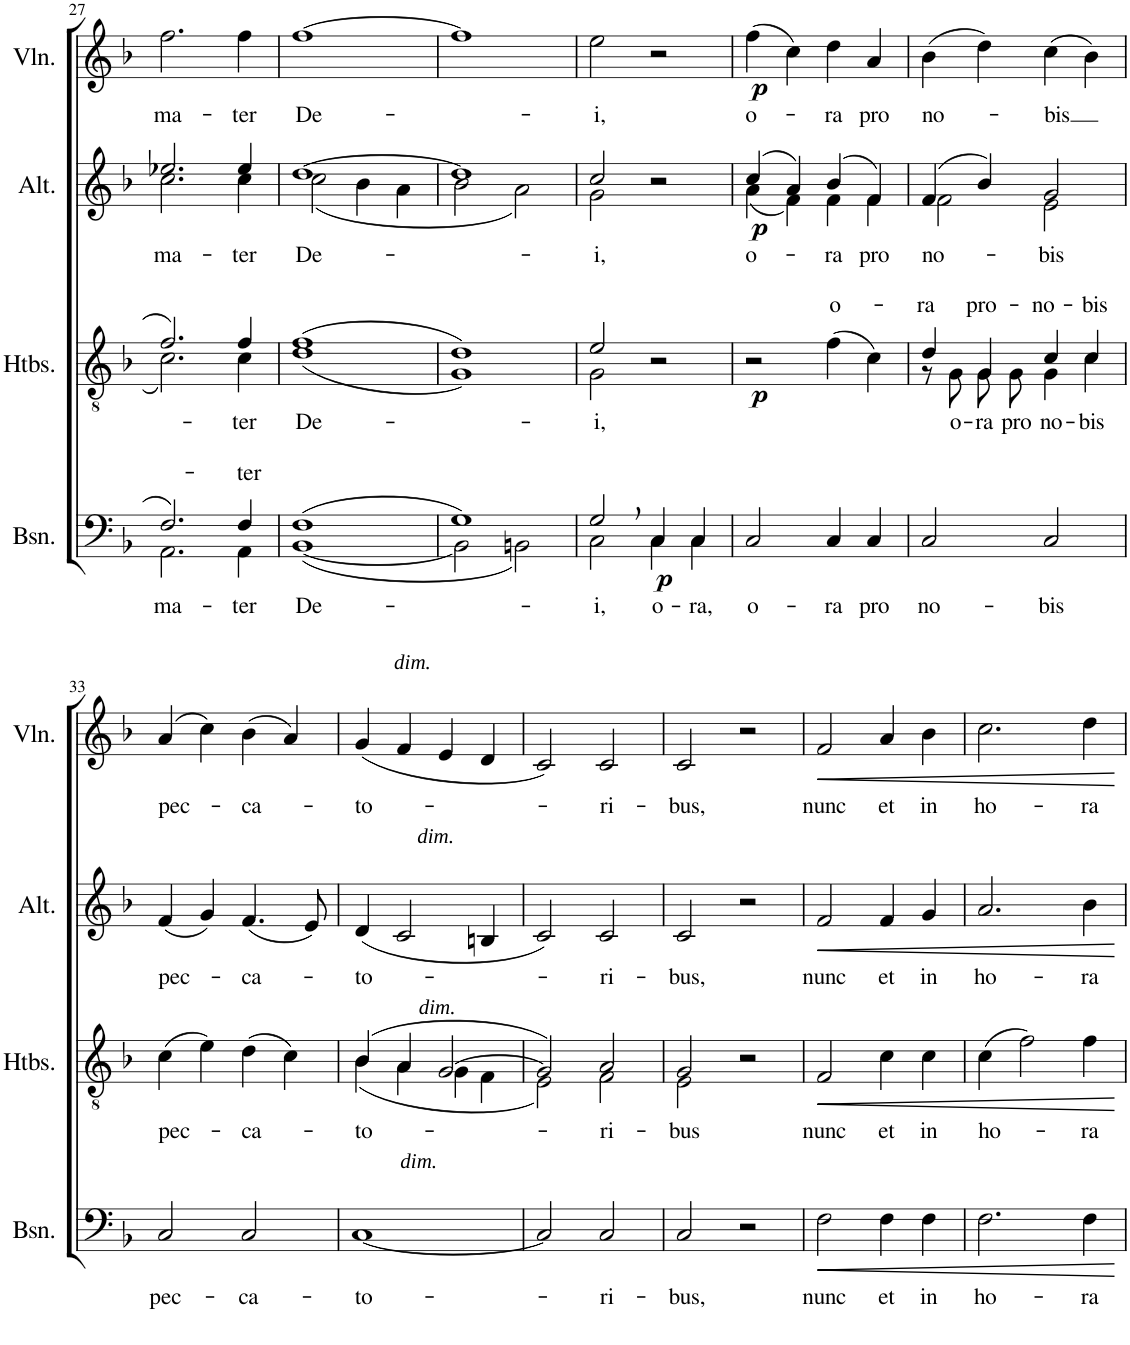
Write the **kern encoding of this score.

**kern	**text	**dynam	**kern	**text	**dynam	**kern	**text	**dynam	**kern	**text	**dynam
*part4	*part4	*part4	*part3	*part3	*part3	*part2	*part2	*part2	*part1	*part1	*part1
*staff4	*staff4	*staff4	*staff3	*staff3	*staff3	*staff2	*staff2	*staff2	*staff1	*staff1	*staff1
*I"Basson	*	*	*I"Hautbois	*	*	*I"Alto	*	*	*I"Violon	*	*
*I'Bsn.	*	*	*I'Htbs.	*	*	*I'Alt.	*	*	*I'Vln.	*	*
!!LO:PB:g=z
*clefF4	*	*	*clefGv2	*	*	*clefG2	*	*	*clefG2	*	*
*k[b-]	*	*	*k[b-]	*	*	*k[b-]	*	*	*k[b-]	*	*
*M4/4	*	*	*M4/4	*	*	*M4/4	*	*	*M4/4	*	*
*met(c)	*	*	*met(c)	*	*	*met(c)	*	*	*met(c)	*	*
=27	=27	=27	=27	=27	=27	=27	=27	=27	=27	=27	=27
*^	*	*	*	*	*	*	*	*	*	*	*
!	!	!LO:LY:b	!	!	!	!	!	!LO:LY:b	!	!	!LO:LY:b	!
*	*	*	*	*^	*	*	*^	*	*	*	*	*
2.F/	2.AA\	ma-	.	2.f/	2.c\	.	.	2.ee-X/	2.cc\	ma-	.	2.ff\	ma-	.
!	!	!LO:LY:a	!	!	!	!	!	!	!	!	!	!	!	!
!	!	!LO:LY:b	!	!	!	!LO:LY:b	!	!	!	!LO:LY:b	!	!	!LO:LY:b	!
4F/	4AA\	-ter	.	4f/	4c\	-ter	.	4ee-/	4cc\	-ter	.	4ff\	-ter	.
=28	=28	=28	=28	=28	=28	=28	=28	=28	=28	=28	=28	=28	=28	=28
!	!	!LO:LY:b	!	!	!	!LO:LY:b	!	!	!	!LO:LY:b	!	!	!LO:LY:b	!
(1F	([1BB-	De-	.	(1f	(1d	De-	.	[1dd	(2cc\	De-	.	[1ff	De-	.
.	.	.	.	.	.	.	.	.	4b-\	.	.	.	.	.
.	.	.	.	.	.	.	.	.	4a\	.	.	.	.	.
=29	=29	=29	=29	=29	=29	=29	=29	=29	=29	=29	=29	=29	=29	=29
1G)	2BB-\]	.	.	1d)	1G)	.	.	1dd]	2b-\	.	.	1ff]	.	.
.	2BBn\)	.	.	.	.	.	.	.	2a\)	.	.	.	.	.
=30	=30	=30	=30	=30	=30	=30	=30	=30	=30	=30	=30	=30	=30	=30
!	!	!LO:LY:b	!	!	!	!LO:LY:b	!	!	!	!LO:LY:b	!	!	!LO:LY:b	!
2G,/	2C\	-i,	.	2e/	2G\	-i,	.	2cc/	2g\	-i,	.	2ee\	-i,	.
!	!	!LO:LY:b	!LO:DY:b	!	!	!	!	!	!	!	!	!	!	!
4C/	4C\	o-	p	2r	2ryy	.	.	2r	2ryy	.	.	2r	.	.
!	!	!LO:LY:b	!	!	!	!	!	!	!	!	!	!	!	!
4C/	4C\	-ra,	.	.	.	.	.	.	.	.	.	.	.	.
*	*	*	*	*v	*v	*	*	*	*	*	*	*	*	*
=31	=31	=31	=31	=31	=31	=31	=31	=31	=31	=31	=31	=31	=31
!	!	!LO:LY:b	!	!	!	!LO:DY:b	!	!	!LO:LY:b	!LO:DY:b	!	!LO:LY:b	!LO:DY:b
*v	*v	*	*	*	*	*	*	*	*	*	*	*	*
2C/	o-	.	2r	.	p	(4cc/	(4a\	o-	p	(4ff\	o-	p
.	.	.	.	.	.	4a/)	4f\)	.	.	4cc\)	.	.
!	!LO:LY:b	!	!	!LO:LY:a	!	!	!	!LO:LY:b	!	!	!LO:LY:b	!
4C/	-ra	.	(4f\	o-	.	(4b-/	4f\	-ra	.	4dd\	-ra	.
!	!LO:LY:b	!	!	!	!	!	!	!LO:LY:b	!	!	!LO:LY:b	!
4C/	pro	.	4c\)	.	.	4f/)	4f\	pro	.	4a/	pro	.
=32	=32	=32	=32	=32	=32	=32	=32	=32	=32	=32	=32	=32
!	!LO:LY:b	!	!	!LO:LY:a	!	!	!	!LO:LY:b	!	!	!LO:LY:b	!
*	*	*	*^	*	*	*	*	*	*	*	*	*
2C/	no-	.	4d/	8r	-ra	.	(4f/	2f\	no-	.	(4b-\	no-	.
!	!	!	!	!	!LO:LY:b	!	!	!	!	!	!	!	!
.	.	.	.	8G\	o-	.	.	.	.	.	.	.	.
!	!	!	!	!	!LO:LY:a	!	!	!	!	!	!	!	!
!	!	!	!	!	!LO:LY:b	!	!	!	!	!	!	!	!
.	.	.	4G/	8G\L	-ra	.	4b-/)	.	.	.	4dd\)	.	.
!	!	!	!	!	!LO:LY:b	!	!	!	!	!	!	!	!
.	.	.	.	8G\J	pro	.	.	.	.	.	.	.	.
!	!LO:LY:b	!	!	!	!LO:LY:a	!	!	!	!	!	!	!	!
!	!	!	!	!	!LO:LY:b	!	!	!	!LO:LY:b	!	!	!LO:LY:b	!
2C/	-bis	.	4c/	4G\	no-	.	2g/	2e\	-bis	.	(4cc\	-bis	.
!	!	!	!	!	!LO:LY:a	!	!	!	!	!	!	!	!
!	!	!	!	!	!LO:LY:b	!	!	!	!	!	!	!	!
.	.	.	4c/	4c\	-bis	.	.	.	.	.	4b-\)	.	.
*	*	*	*	*	*	*	*v	*v	*	*	*	*	*
!!LO:LB:g=z
=33	=33	=33	=33	=33	=33	=33	=33	=33	=33	=33	=33	=33
!	!LO:LY:b	!	!	!	!LO:LY:b	!	!	!LO:LY:b	!	!	!LO:LY:b	!
*	*	*	*v	*v	*	*	*	*	*	*	*	*
2C/	pec-	.	(4c\	pec-	.	(4f/	pec-	.	(4a/	pec-	.
.	.	.	4e\)	.	.	4g/)	.	.	4cc\)	.	.
!	!LO:LY:b	!	!	!LO:LY:b	!	!	!LO:LY:b	!	!	!LO:LY:b	!
2C/	-ca-	.	(4d\	-ca-	.	(4.f/	-ca-	.	(4b-\	-ca-	.
.	.	.	4c\)	.	.	.	.	.	4a/)	.	.
.	.	.	.	.	.	8e/)	.	.	.	.	.
=34	=34	=34	=34	=34	=34	=34	=34	=34	=34	=34	=34
!	!	!	!	!	!	!	!	!	!LO:TX:a:i:t=dim.	!	!
!LO:TX:a:i:t=dim.	!	!	!	!	!	!	!	!	!	!	!
!	!LO:LY:b	!	!	!LO:LY:b	!	!	!LO:LY:b	!	!	!LO:LY:b	!
*	*	*	*^	*	*	*	*	*	*	*	*
[1C	-to-	.	(4B-/	(4B-\	-to-	.	(4d/	-to-	.	(4g/	-to-	.
!	!	!	!	!	!	!	!LO:TX:a:i:t=dim.	!	!	!	!	!
!	!	!	!LO:TX:a:i:t=dim.	!	!	!	!	!	!	!	!	!
.	.	.	4A/	4A\	.	.	2c/	.	.	4f/	.	.
.	.	.	[2G/	4G\	.	.	.	.	.	4e/	.	.
.	.	.	.	4F\	.	.	4Bn/	.	.	4d/	.	.
=35	=35	=35	=35	=35	=35	=35	=35	=35	=35	=35	=35	=35
2C/]	.	.	2G/])	2E\)	.	.	2c/)	.	.	2c/)	.	.
!	!LO:LY:b	!	!	!	!LO:LY:b	!	!	!LO:LY:b	!	!	!LO:LY:b	!
2C/	-ri-	.	2A/	2F\	-ri-	.	2c/	-ri-	.	2c/	-ri-	.
=36	=36	=36	=36	=36	=36	=36	=36	=36	=36	=36	=36	=36
!	!LO:LY:b	!	!	!	!LO:LY:b	!	!	!LO:LY:b	!	!	!LO:LY:b	!
2C/	-bus,	.	2G/	2E\	-bus	.	2c/	-bus,	.	2c/	-bus,	.
2r	.	.	2r	2ryy	.	.	2r	.	.	2r	.	.
=37	=37	=37	=37	=37	=37	=37	=37	=37	=37	=37	=37	=37
!	!LO:LY:b	!LO:HP:b	!	!	!LO:LY:b	!LO:HP:b	!	!LO:LY:b	!LO:HP:b	!	!LO:LY:b	!LO:HP:b
*	*	*	*v	*v	*	*	*	*	*	*	*	*
2F\	nunc	<	2F/	nunc	<	2f/	nunc	<	2f/	nunc	<
!	!LO:LY:b	!	!	!LO:LY:b	!	!	!LO:LY:b	!	!	!LO:LY:b	!
4F\	et	.	4c\	et	.	4f/	et	.	4a/	et	.
!	!LO:LY:b	!	!	!LO:LY:b	!	!	!LO:LY:b	!	!	!LO:LY:b	!
4F\	in	.	4c\	in	.	4g/	in	.	4b-\	in	.
=38	=38	=38	=38	=38	=38	=38	=38	=38	=38	=38	=38
!	!LO:LY:b	!	!	!LO:LY:b	!	!	!LO:LY:b	!	!	!LO:LY:b	!
2.F\	ho-	.	(4c\	ho-	.	2.a/	ho-	.	2.cc\	ho-	.
.	.	.	2f\)	.	.	.	.	.	.	.	.
!	!LO:LY:b	!	!	!LO:LY:b	!	!	!LO:LY:b	!	!	!LO:LY:b	!
4F\	-ra	.	4f\	-ra	.	4b-\	-ra	.	4dd\	-ra	.
.	.	[	.	.	[	.	.	[	.	.	[
=	=	=	=	=	=	=	=	=	=	=	=
*-	*-	*-	*-	*-	*-	*-	*-	*-	*-	*-	*-
